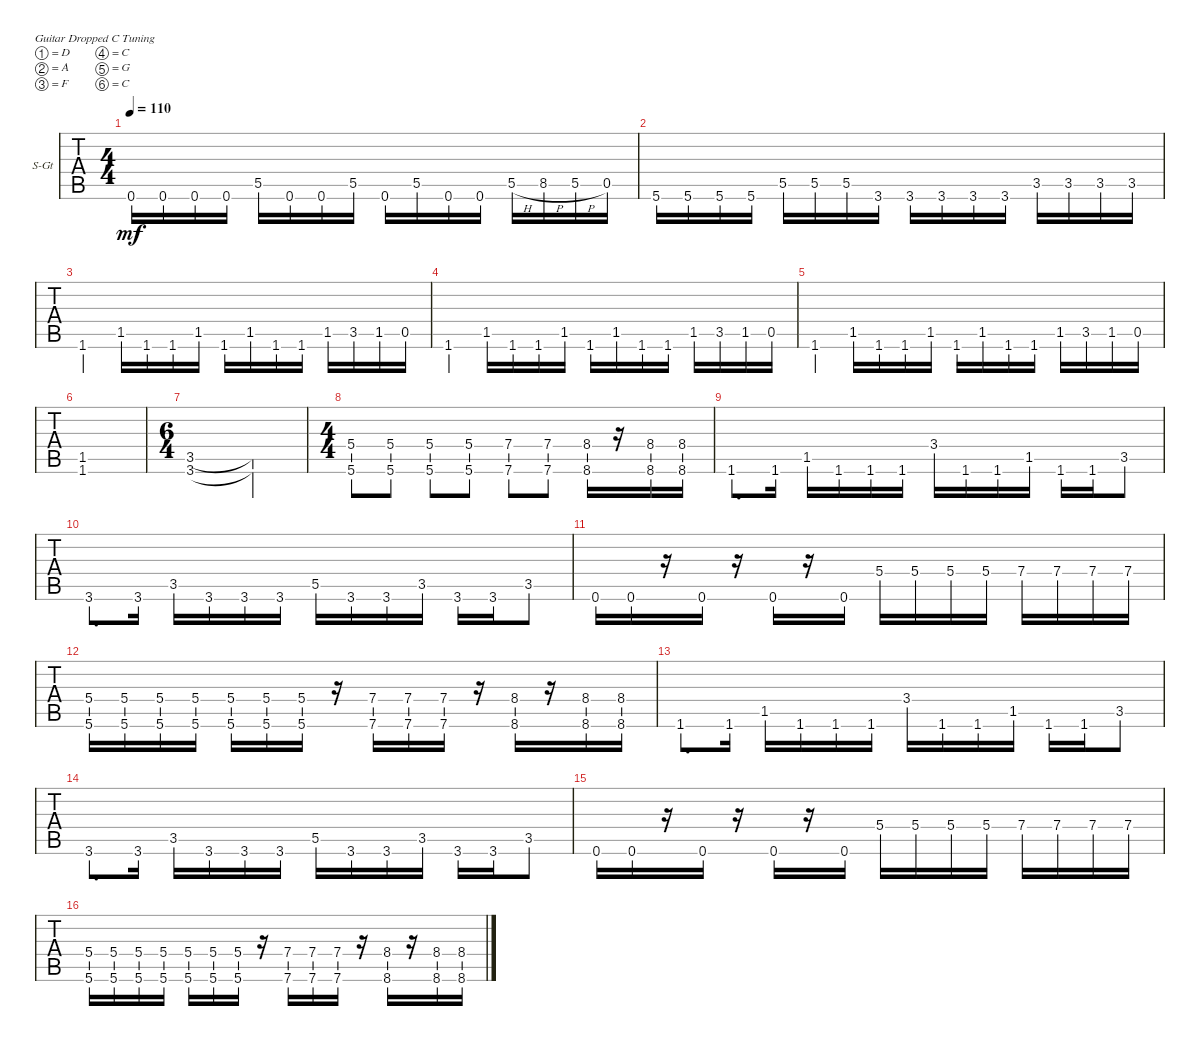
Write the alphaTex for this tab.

\defaultSystemsLayout 4
\bracketExtendMode groupsimilarinstruments
\firstSystemTrackNameOrientation horizontal
\otherSystemsTrackNameOrientation horizontal
\track ("Steel Guitar" "S-Gt") {instrument acousticguitarsteel}
\staff {tabs}
\tuning (D4 A3 F3 C3 G2 C2)
\ts (4 4)
\tempo 110
\clef g2
\ks c
0.6.16{dy mf} 0.6.16 0.6.16 0.6.16 5.5.16 0.6.16 0.6.16 5.5.16 0.6.16 5.5.16 0.6.16 0.6.16 5.5{h}.16 8.5{h}.16 5.5{h}.16 0.5.16 |
5.6.16 5.6.16 5.6.16 5.6.16 5.5.16 5.5.16 5.5.16 3.6.16 3.6.16 3.6.16 3.6.16 3.6.16 3.5.16 3.5.16 3.5.16 3.5.16 |
1.6.4 1.5.16 1.6.16 1.6.16 1.5.16 1.6.16 1.5.16 1.6.16 1.6.16 1.5.16 3.5.16 1.5.16 0.5.16 |
\scale
0.426771 1.6.4 1.5.16 1.6.16 1.6.16 1.5.16 1.6.16 1.5.16 1.6.16 1.6.16 1.5.16 3.5.16 1.5.16 0.5.16 |
\scale
0.417483 1.6.4 1.5.16 1.6.16 1.6.16 1.5.16 1.6.16 1.5.16 1.6.16 1.6.16 1.5.16 3.5.16 1.5.16 0.5.16 |
\scale
0.156679 (1.6 1.5).1 |
\ts (6 4)
(3.6 3.5).1 (3.6{t} 3.5{t}).2 |
\ts (4 4)
(5.6 5.4).8 (5.6 5.4).8 (5.6 5.4).8 (5.6 5.4).8 (7.6 7.4).8 (7.6 7.4).8 (8.6 8.4).16 r.16 (8.6 8.4).16 (8.6 8.4).16 |
1.6.8{d} 1.6.16 1.5.16 1.6.16 1.6.16 1.6.16 3.4.16 1.6.16 1.6.16 1.5.16 1.6.16 1.6.16 3.5.8 |
3.6.8{d} 3.6.16 3.5.16 3.6.16 3.6.16 3.6.16 5.5.16 3.6.16 3.6.16 3.5.16 3.6.16 3.6.16 3.5.8 |
0.6.16 0.6.16 r.16 0.6.16 r.16 0.6.16 r.16 0.6.16 5.4.16 5.4.16 5.4.16 5.4.16 7.4.16 7.4.16 7.4.16 7.4.16 |
(5.6 5.4).16 (5.6 5.4).16 (5.6 5.4).16 (5.6 5.4).16 (5.6 5.4).16 (5.6 5.4).16 (5.6 5.4).16 r.16 (7.6 7.4).16 (7.6 7.4).16 (7.6 7.4).16 r.16 (8.6 8.4).16 r.16 (8.6 8.4).16 (8.6 8.4).16 |
1.6.8{d} 1.6.16 1.5.16 1.6.16 1.6.16 1.6.16 3.4.16 1.6.16 1.6.16 1.5.16 1.6.16 1.6.16 3.5.8 |
3.6.8{d} 3.6.16 3.5.16 3.6.16 3.6.16 3.6.16 5.5.16 3.6.16 3.6.16 3.5.16 3.6.16 3.6.16 3.5.8 |
0.6.16 0.6.16 r.16 0.6.16 r.16 0.6.16 r.16 0.6.16 5.4.16 5.4.16 5.4.16 5.4.16 7.4.16 7.4.16 7.4.16 7.4.16 |
\scale
0.51815 (5.6 5.4).16 (5.6 5.4).16 (5.6 5.4).16 (5.6 5.4).16 (5.6 5.4).16 (5.6 5.4).16 (5.6 5.4).16 r.16 (7.6 7.4).16 (7.6 7.4).16 (7.6 7.4).16 r.16 (8.6 8.4).16 r.16 (8.6 8.4).16 (8.6 8.4).16
